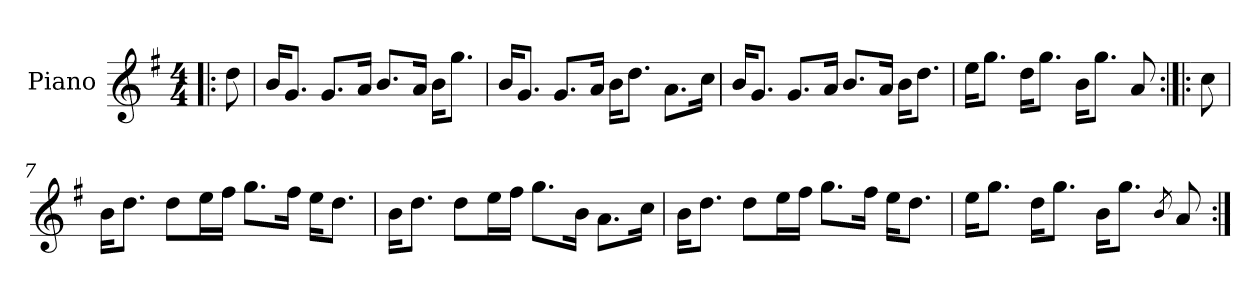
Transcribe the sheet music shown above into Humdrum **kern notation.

**kern
*part1
*staff1
*I"Piano
*I'Pno
*clefG2
*k[f#]
*G:
*M4/4
=1!|:
8dd\
=2
16b/KL
8.g/J
8.g/L
16a/Jk
8.b/L
16a/Jk
16b\KL
8.gg\J
=3
16b/KL
8.g/J
8.g/L
16a/Jk
16b\KL
8.dd\J
8.a\L
16cc\Jk
=4
16b/KL
8.g/J
8.g/L
16a/Jk
8.b/L
16a/Jk
16b\KL
8.dd\J
!!LO:LB:g=z
=5
16ee\KL
8.gg\J
16dd\KL
8.gg\J
16b\KL
8.gg\J
8a/
=6:|!|:
8cc\
=7
16b\KL
8.dd\J
8dd\L
16ee\L
16ff#\JJ
8.gg\L
16ff#\Jk
16ee\KL
8.dd\J
=8
16b\KL
8.dd\J
8dd\L
16ee\L
16ff#\JJ
8.gg\L
16b\Jk
8.a\L
16cc\Jk
!!LO:LB:g=z
=9
16b\KL
8.dd\J
8dd\L
16ee\L
16ff#\JJ
8.gg\L
16ff#\Jk
16ee\KL
8.dd\J
=10
16ee\KL
8.gg\J
16dd\KL
8.gg\J
16b\KL
8.gg\J
8qb/
8a/
=:|!
*-
